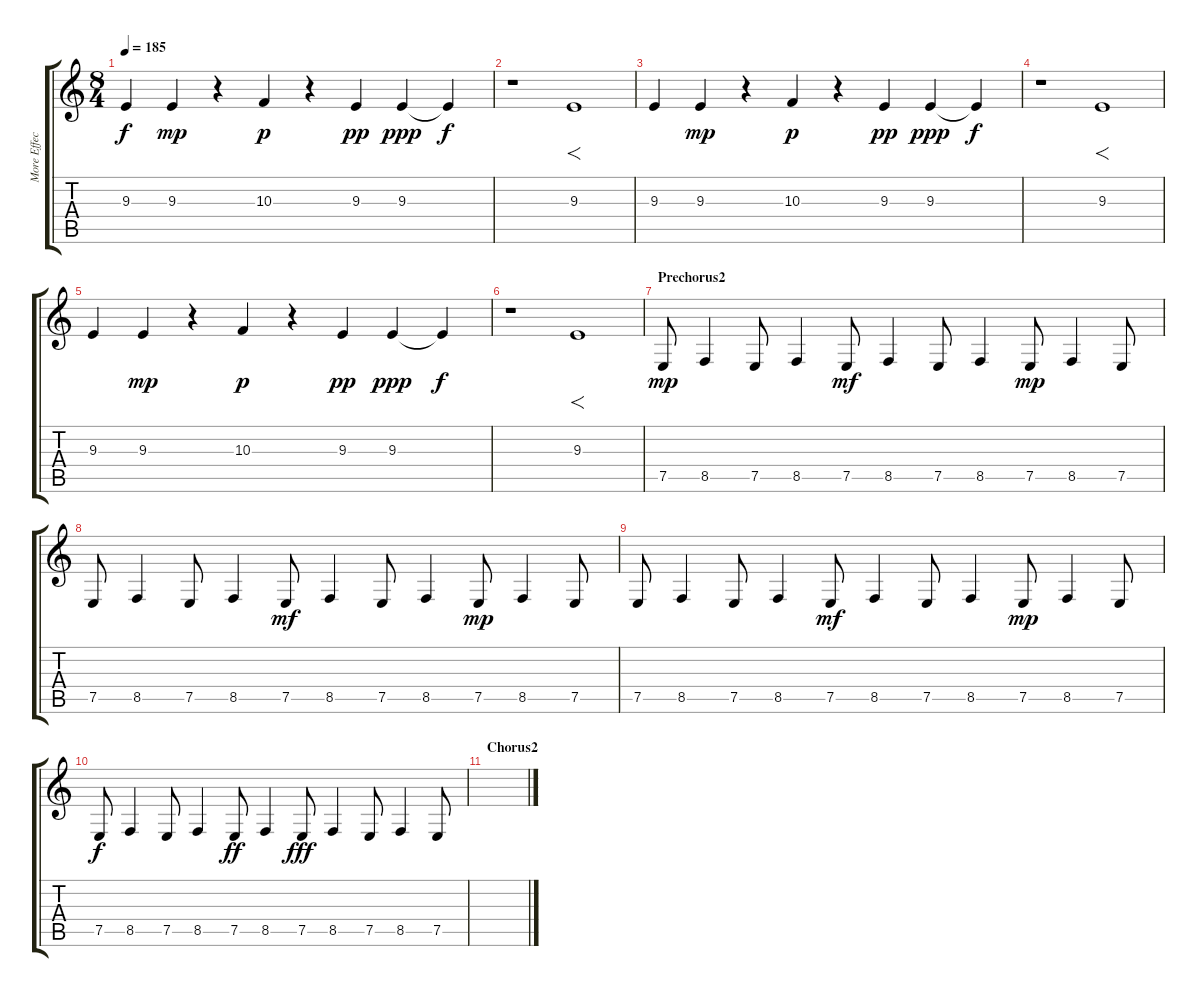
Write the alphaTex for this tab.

\track ("More Effects (Jay? Maybe)" "More Effec") {instrument telephonering}
\staff {score tabs}
\tuning (E4 B3 G3 D3 A2 D2) {hide}
\ts (8 4)
\tempo 185
\clef g2
\ks c
9.3.4{dy f} 9.3.4{dy mp} r.4 10.3.4{dy p} r.4 9.3.4{dy pp} 9.3.4{dy ppp} 9.3{t}.4{dy f} |
r.1 9.3.1{f} |
9.3.4 9.3.4{dy mp} r.4 10.3.4{dy p} r.4 9.3.4{dy pp} 9.3.4{dy ppp} 9.3{t}.4{dy f} |
r.1 9.3.1{f} |
9.3.4 9.3.4{dy mp} r.4 10.3.4{dy p} r.4 9.3.4{dy pp} 9.3.4{dy ppp} 9.3{t}.4{dy f} |
r.1 9.3.1{f} |
\section ("" "Prechorus2")
7.5.8{dy mp} 8.5.4 7.5.8 8.5.4 7.5.8{dy mf} 8.5.4 7.5.8 8.5.4 7.5.8{dy mp} 8.5.4 7.5.8 |
7.5.8 8.5.4 7.5.8 8.5.4 7.5.8{dy mf} 8.5.4 7.5.8 8.5.4 7.5.8{dy mp} 8.5.4 7.5.8 |
7.5.8 8.5.4 7.5.8 8.5.4 7.5.8{dy mf} 8.5.4 7.5.8 8.5.4 7.5.8{dy mp} 8.5.4 7.5.8 |
7.5.8{dy f} 8.5.4 7.5.8 8.5.4 7.5.8{dy ff} 8.5.4 7.5.8{dy fff} 8.5.4 7.5.8 8.5.4 7.5.8 |
\section ("" "Chorus2")
